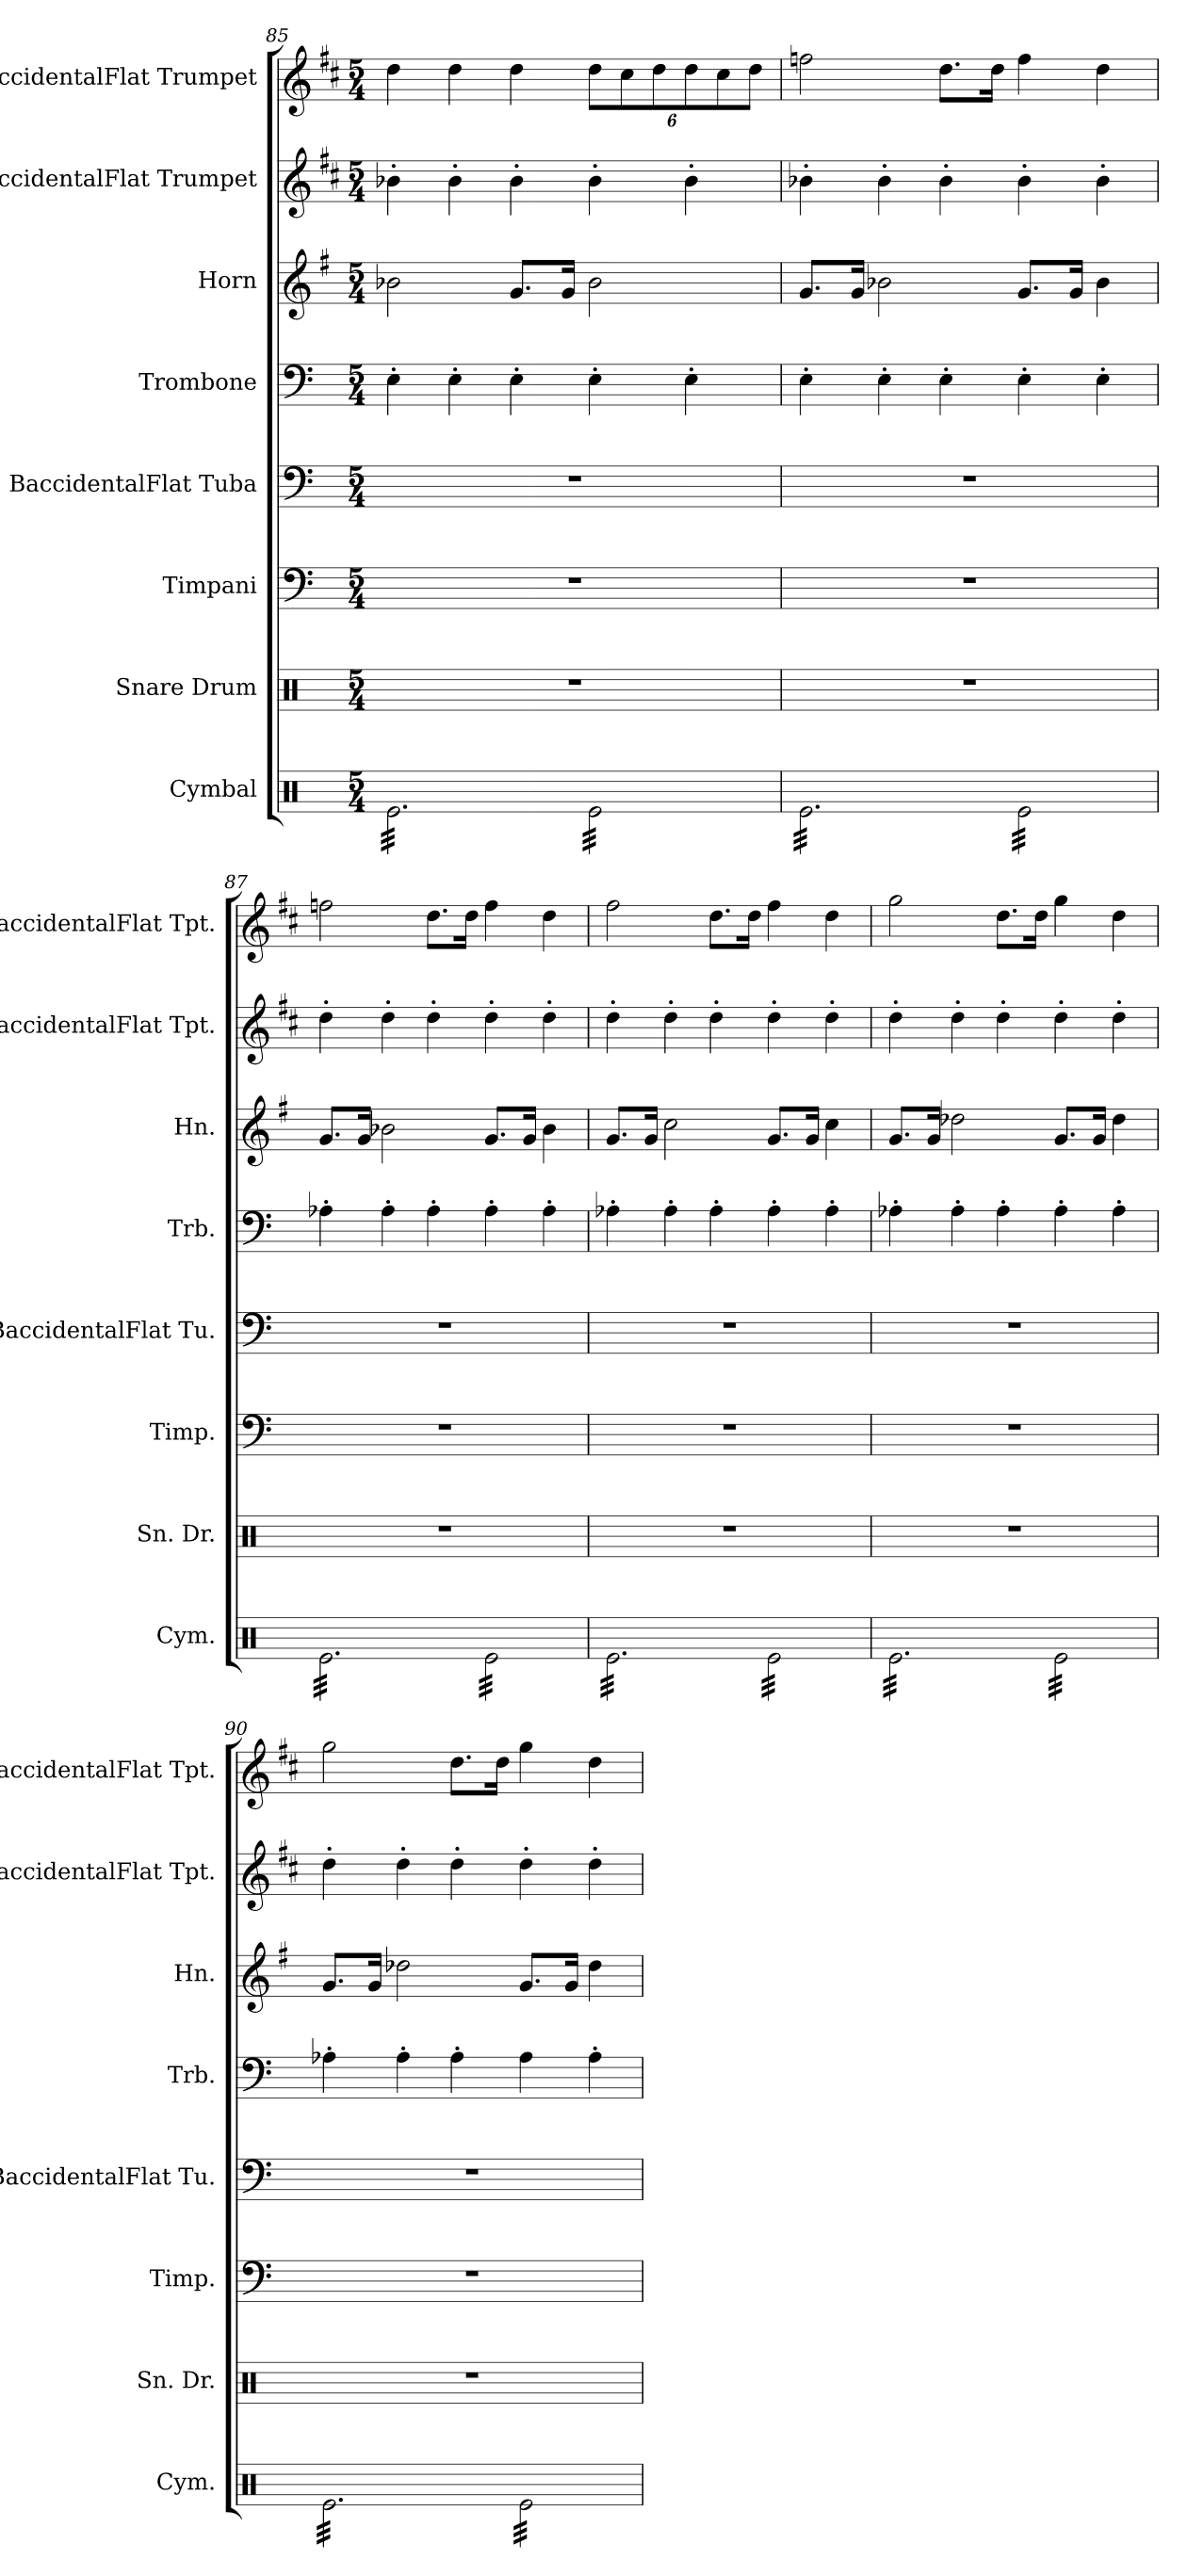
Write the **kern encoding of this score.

**kern	**kern	**kern	**kern	**kern	**kern	**kern	**kern
*part8	*part7	*part6	*part5	*part4	*part3	*part2	*part1
*staff8	*staff7	*staff6	*staff5	*staff4	*staff3	*staff2	*staff1
*I"Cymbal	*I"Snare Drum	*I"Timpani	*I"BaccidentalFlat Tuba	*I"Trombone	*I"Horn	*I"BaccidentalFlat Trumpet	*I"BaccidentalFlat Trumpet
*I'Cym.	*I'Sn. Dr.	*I'Timp.	*I'BaccidentalFlat Tu.	*I'Trb.	*I'Hn.	*I'BaccidentalFlat Tpt.	*I'BaccidentalFlat Tpt.
!!LO:LB:g=z
*clefX	*clefX	*clefF4	*clefF4	*clefF4	*clefG2	*clefG2	*clefG2
*	*	*	*	*	*ITrd4c7	*ITrd1c2	*ITrd1c2
*k[]	*k[]	*k[]	*k[]	*k[]	*k[]	*k[]	*k[]
*M5/4	*M5/4	*M5/4	*M5/4	*M5/4	*M5/4	*M5/4	*M5/4
=85	=85	=85	=85	=85	=85	=85	=85
*tremolo	*	*	*	*	*	*	*
32Re\LLL	4%5r	4%5r	4%5r	4E'\	2e-X\	4a-X'\	4cc\
32Re\	.	.	.	.	.	.	.
32Re\	.	.	.	.	.	.	.
32Re\	.	.	.	.	.	.	.
32Re\	.	.	.	.	.	.	.
32Re\	.	.	.	.	.	.	.
32Re\	.	.	.	.	.	.	.
32Re\	.	.	.	.	.	.	.
32Re\	.	.	.	4E'\	.	4a-'\	4cc\
32Re\	.	.	.	.	.	.	.
32Re\	.	.	.	.	.	.	.
32Re\	.	.	.	.	.	.	.
32Re\	.	.	.	.	.	.	.
32Re\	.	.	.	.	.	.	.
32Re\	.	.	.	.	.	.	.
32Re\	.	.	.	.	.	.	.
32Re\	.	.	.	4E'\	8.c/L	4a-'\	4cc\
32Re\	.	.	.	.	.	.	.
32Re\	.	.	.	.	.	.	.
32Re\	.	.	.	.	.	.	.
32Re\	.	.	.	.	.	.	.
32Re\	.	.	.	.	.	.	.
32Re\	.	.	.	.	16c/Jk	.	.
32Re\JJJ	.	.	.	.	.	.	.
*	*	*	*	*	*	*	*Xbrackettup
32Re\LLL	.	.	.	4E'\	2e-\	4a-'\	12cc\L
32Re\	.	.	.	.	.	.	.
32Re\	.	.	.	.	.	.	.
.	.	.	.	.	.	.	12b\
32Re\	.	.	.	.	.	.	.
32Re\	.	.	.	.	.	.	.
32Re\	.	.	.	.	.	.	.
.	.	.	.	.	.	.	12cc\
32Re\	.	.	.	.	.	.	.
32Re\	.	.	.	.	.	.	.
32Re\	.	.	.	4E'\	.	4a-'\	12cc\
32Re\	.	.	.	.	.	.	.
32Re\	.	.	.	.	.	.	.
.	.	.	.	.	.	.	12b\
32Re\	.	.	.	.	.	.	.
32Re\	.	.	.	.	.	.	.
32Re\	.	.	.	.	.	.	.
.	.	.	.	.	.	.	12cc\J
32Re\	.	.	.	.	.	.	.
32Re\JJJ	.	.	.	.	.	.	.
=86	=86	=86	=86	=86	=86	=86	=86
32Re\LLL	4%5r	4%5r	4%5r	4E'\	8.c/L	4a-X'\	2ee-X\
32Re\	.	.	.	.	.	.	.
32Re\	.	.	.	.	.	.	.
32Re\	.	.	.	.	.	.	.
32Re\	.	.	.	.	.	.	.
32Re\	.	.	.	.	.	.	.
32Re\	.	.	.	.	16c/Jk	.	.
32Re\	.	.	.	.	.	.	.
32Re\	.	.	.	4E'\	2e-X\	4a-'\	.
32Re\	.	.	.	.	.	.	.
32Re\	.	.	.	.	.	.	.
32Re\	.	.	.	.	.	.	.
32Re\	.	.	.	.	.	.	.
32Re\	.	.	.	.	.	.	.
32Re\	.	.	.	.	.	.	.
32Re\	.	.	.	.	.	.	.
32Re\	.	.	.	4E'\	.	4a-'\	8.cc\L
32Re\	.	.	.	.	.	.	.
32Re\	.	.	.	.	.	.	.
32Re\	.	.	.	.	.	.	.
32Re\	.	.	.	.	.	.	.
32Re\	.	.	.	.	.	.	.
32Re\	.	.	.	.	.	.	16cc\Jk
32Re\JJJ	.	.	.	.	.	.	.
32Re\LLL	.	.	.	4E'\	8.c/L	4a-'\	4ee-\
32Re\	.	.	.	.	.	.	.
32Re\	.	.	.	.	.	.	.
32Re\	.	.	.	.	.	.	.
32Re\	.	.	.	.	.	.	.
32Re\	.	.	.	.	.	.	.
32Re\	.	.	.	.	16c/Jk	.	.
32Re\	.	.	.	.	.	.	.
32Re\	.	.	.	4E'\	4e-\	4a-'\	4cc\
32Re\	.	.	.	.	.	.	.
32Re\	.	.	.	.	.	.	.
32Re\	.	.	.	.	.	.	.
32Re\	.	.	.	.	.	.	.
32Re\	.	.	.	.	.	.	.
32Re\	.	.	.	.	.	.	.
32Re\JJJ	.	.	.	.	.	.	.
=87	=87	=87	=87	=87	=87	=87	=87
32Re\LLL	4%5r	4%5r	4%5r	4A-X'\	8.c/L	4cc'\	2ee-X\
32Re\	.	.	.	.	.	.	.
32Re\	.	.	.	.	.	.	.
32Re\	.	.	.	.	.	.	.
32Re\	.	.	.	.	.	.	.
32Re\	.	.	.	.	.	.	.
32Re\	.	.	.	.	16c/Jk	.	.
32Re\	.	.	.	.	.	.	.
32Re\	.	.	.	4A-'\	2e-X\	4cc'\	.
32Re\	.	.	.	.	.	.	.
32Re\	.	.	.	.	.	.	.
32Re\	.	.	.	.	.	.	.
32Re\	.	.	.	.	.	.	.
32Re\	.	.	.	.	.	.	.
32Re\	.	.	.	.	.	.	.
32Re\	.	.	.	.	.	.	.
32Re\	.	.	.	4A-'\	.	4cc'\	8.cc\L
32Re\	.	.	.	.	.	.	.
32Re\	.	.	.	.	.	.	.
32Re\	.	.	.	.	.	.	.
32Re\	.	.	.	.	.	.	.
32Re\	.	.	.	.	.	.	.
32Re\	.	.	.	.	.	.	16cc\Jk
32Re\JJJ	.	.	.	.	.	.	.
32Re\LLL	.	.	.	4A-'\	8.c/L	4cc'\	4ee-\
32Re\	.	.	.	.	.	.	.
32Re\	.	.	.	.	.	.	.
32Re\	.	.	.	.	.	.	.
32Re\	.	.	.	.	.	.	.
32Re\	.	.	.	.	.	.	.
32Re\	.	.	.	.	16c/Jk	.	.
32Re\	.	.	.	.	.	.	.
32Re\	.	.	.	4A-'\	4e-\	4cc'\	4cc\
32Re\	.	.	.	.	.	.	.
32Re\	.	.	.	.	.	.	.
32Re\	.	.	.	.	.	.	.
32Re\	.	.	.	.	.	.	.
32Re\	.	.	.	.	.	.	.
32Re\	.	.	.	.	.	.	.
32Re\JJJ	.	.	.	.	.	.	.
=88	=88	=88	=88	=88	=88	=88	=88
32Re\LLL	4%5r	4%5r	4%5r	4A-X'\	8.c/L	4cc'\	2ee\
32Re\	.	.	.	.	.	.	.
32Re\	.	.	.	.	.	.	.
32Re\	.	.	.	.	.	.	.
32Re\	.	.	.	.	.	.	.
32Re\	.	.	.	.	.	.	.
32Re\	.	.	.	.	16c/Jk	.	.
32Re\	.	.	.	.	.	.	.
32Re\	.	.	.	4A-'\	2f\	4cc'\	.
32Re\	.	.	.	.	.	.	.
32Re\	.	.	.	.	.	.	.
32Re\	.	.	.	.	.	.	.
32Re\	.	.	.	.	.	.	.
32Re\	.	.	.	.	.	.	.
32Re\	.	.	.	.	.	.	.
32Re\	.	.	.	.	.	.	.
32Re\	.	.	.	4A-'\	.	4cc'\	8.cc\L
32Re\	.	.	.	.	.	.	.
32Re\	.	.	.	.	.	.	.
32Re\	.	.	.	.	.	.	.
32Re\	.	.	.	.	.	.	.
32Re\	.	.	.	.	.	.	.
32Re\	.	.	.	.	.	.	16cc\Jk
32Re\JJJ	.	.	.	.	.	.	.
32Re\LLL	.	.	.	4A-'\	8.c/L	4cc'\	4ee\
32Re\	.	.	.	.	.	.	.
32Re\	.	.	.	.	.	.	.
32Re\	.	.	.	.	.	.	.
32Re\	.	.	.	.	.	.	.
32Re\	.	.	.	.	.	.	.
32Re\	.	.	.	.	16c/Jk	.	.
32Re\	.	.	.	.	.	.	.
32Re\	.	.	.	4A-'\	4f\	4cc'\	4cc\
32Re\	.	.	.	.	.	.	.
32Re\	.	.	.	.	.	.	.
32Re\	.	.	.	.	.	.	.
32Re\	.	.	.	.	.	.	.
32Re\	.	.	.	.	.	.	.
32Re\	.	.	.	.	.	.	.
32Re\JJJ	.	.	.	.	.	.	.
=89	=89	=89	=89	=89	=89	=89	=89
32Re\LLL	4%5r	4%5r	4%5r	4A-X'\	8.c/L	4cc'\	2ff\
32Re\	.	.	.	.	.	.	.
32Re\	.	.	.	.	.	.	.
32Re\	.	.	.	.	.	.	.
32Re\	.	.	.	.	.	.	.
32Re\	.	.	.	.	.	.	.
32Re\	.	.	.	.	16c/Jk	.	.
32Re\	.	.	.	.	.	.	.
32Re\	.	.	.	4A-'\	2g-X\	4cc'\	.
32Re\	.	.	.	.	.	.	.
32Re\	.	.	.	.	.	.	.
32Re\	.	.	.	.	.	.	.
32Re\	.	.	.	.	.	.	.
32Re\	.	.	.	.	.	.	.
32Re\	.	.	.	.	.	.	.
32Re\	.	.	.	.	.	.	.
32Re\	.	.	.	4A-'\	.	4cc'\	8.cc\L
32Re\	.	.	.	.	.	.	.
32Re\	.	.	.	.	.	.	.
32Re\	.	.	.	.	.	.	.
32Re\	.	.	.	.	.	.	.
32Re\	.	.	.	.	.	.	.
32Re\	.	.	.	.	.	.	16cc\Jk
32Re\JJJ	.	.	.	.	.	.	.
32Re\LLL	.	.	.	4A-'\	8.c/L	4cc'\	4ff\
32Re\	.	.	.	.	.	.	.
32Re\	.	.	.	.	.	.	.
32Re\	.	.	.	.	.	.	.
32Re\	.	.	.	.	.	.	.
32Re\	.	.	.	.	.	.	.
32Re\	.	.	.	.	16c/Jk	.	.
32Re\	.	.	.	.	.	.	.
32Re\	.	.	.	4A-'\	4g-\	4cc'\	4cc\
32Re\	.	.	.	.	.	.	.
32Re\	.	.	.	.	.	.	.
32Re\	.	.	.	.	.	.	.
32Re\	.	.	.	.	.	.	.
32Re\	.	.	.	.	.	.	.
32Re\	.	.	.	.	.	.	.
32Re\JJJ	.	.	.	.	.	.	.
!!LO:PB:g=z
=90	=90	=90	=90	=90	=90	=90	=90
32Re\LLL	4%5r	4%5r	4%5r	4A-X'\	8.c/L	4cc'\	2ff\
32Re\	.	.	.	.	.	.	.
32Re\	.	.	.	.	.	.	.
32Re\	.	.	.	.	.	.	.
32Re\	.	.	.	.	.	.	.
32Re\	.	.	.	.	.	.	.
32Re\	.	.	.	.	16c/Jk	.	.
32Re\	.	.	.	.	.	.	.
32Re\	.	.	.	4A-'\	2g-X\	4cc'\	.
32Re\	.	.	.	.	.	.	.
32Re\	.	.	.	.	.	.	.
32Re\	.	.	.	.	.	.	.
32Re\	.	.	.	.	.	.	.
32Re\	.	.	.	.	.	.	.
32Re\	.	.	.	.	.	.	.
32Re\	.	.	.	.	.	.	.
32Re\	.	.	.	4A-'\	.	4cc'\	8.cc\L
32Re\	.	.	.	.	.	.	.
32Re\	.	.	.	.	.	.	.
32Re\	.	.	.	.	.	.	.
32Re\	.	.	.	.	.	.	.
32Re\	.	.	.	.	.	.	.
32Re\	.	.	.	.	.	.	16cc\Jk
32Re\JJJ	.	.	.	.	.	.	.
32Re\LLL	.	.	.	4A-\	8.c/L	4cc'\	4ff\
32Re\	.	.	.	.	.	.	.
32Re\	.	.	.	.	.	.	.
32Re\	.	.	.	.	.	.	.
32Re\	.	.	.	.	.	.	.
32Re\	.	.	.	.	.	.	.
32Re\	.	.	.	.	16c/Jk	.	.
32Re\	.	.	.	.	.	.	.
32Re\	.	.	.	4A-'\	4g-\	4cc'\	4cc\
32Re\	.	.	.	.	.	.	.
32Re\	.	.	.	.	.	.	.
32Re\	.	.	.	.	.	.	.
32Re\	.	.	.	.	.	.	.
32Re\	.	.	.	.	.	.	.
32Re\	.	.	.	.	.	.	.
32Re\JJJ	.	.	.	.	.	.	.
*Xtremolo	*	*	*	*	*	*	*
=	=	=	=	=	=	=	=
*-	*-	*-	*-	*-	*-	*-	*-
